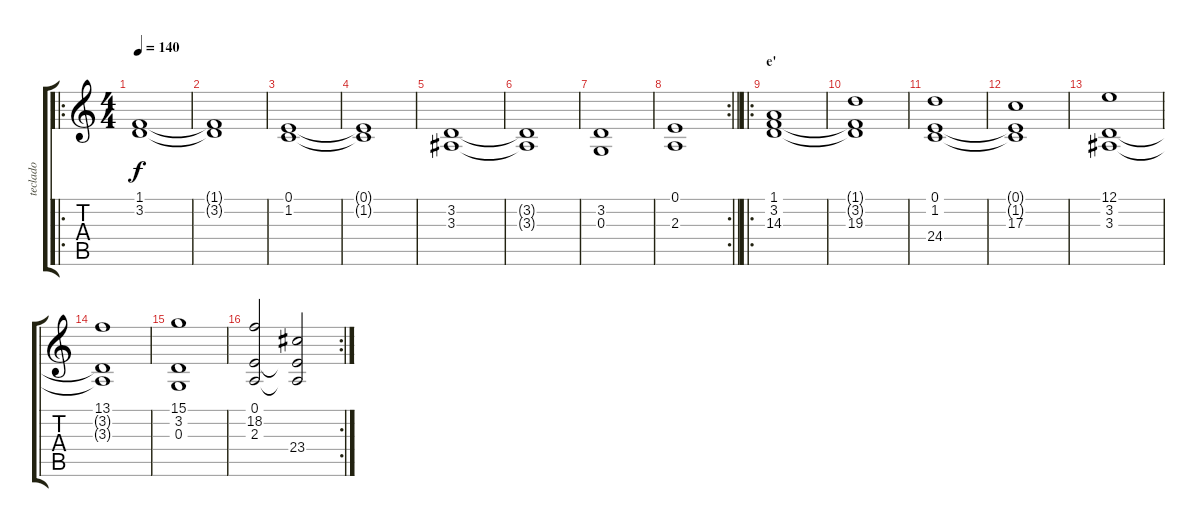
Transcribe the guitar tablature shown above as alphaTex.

\track ("teclado" "teclado") {instrument lead2sawtooth}
\staff {score tabs}
\tuning (E4 B3 G3 D3 A2 E2) {hide}
\ro
\ts (4 4)
\tempo 140
\clef g2
\ks c
(1.1 3.2).1{dy f instrument pad2warm} |
(1.1{t} 3.2{t}).1 |
(0.1 1.2).1 |
(0.1{t} 1.2{t}).1 |
(3.2 3.3).1 |
(3.2{t} 3.3{t}).1 |
(3.2 0.3).1 |
\rc 2
\barLineRight lightlight
(0.1 2.3).1 |
\ro
\section ("" "e'")
(1.1 3.2 14.3).1{instrument pad2warm} |
(1.1{t} 3.2{t} 19.3).1 |
(0.1 1.2 24.4).1 |
(0.1{t} 1.2{t} 17.3).1 |
(12.1 3.2 3.3).1 |
(13.1 3.2{t} 3.3{t}).1 |
(15.1 3.2 0.3).1 |
\rc 2
(0.1 18.2 2.3).2 (0.1{t} 2.3{t} 23.4).2
